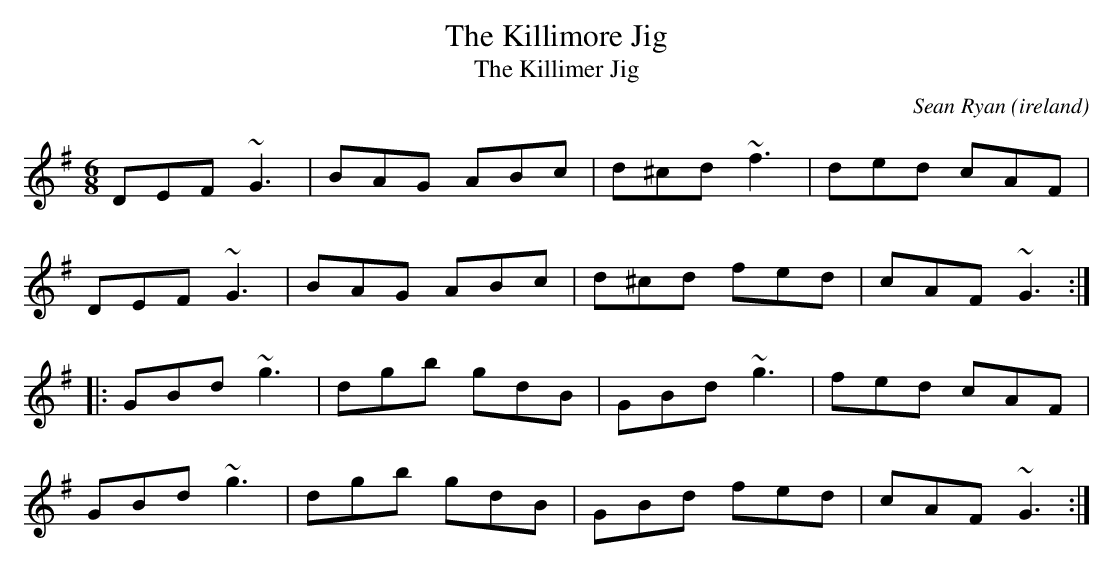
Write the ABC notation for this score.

X:1
T:Killimore Jig, The
T:Killimer Jig, The
O:ireland
C:Sean Ryan
M:6/8
K:G
DEF ~G3|BAG ABc|d^cd ~f3|ded cAF|
DEF ~G3|BAG ABc|d^cd fed|cAF ~G3:|
|:GBd ~g3|dgb gdB|GBd ~g3|fed cAF|
GBd ~g3|dgb gdB|GBd fed|cAF ~G3:|
